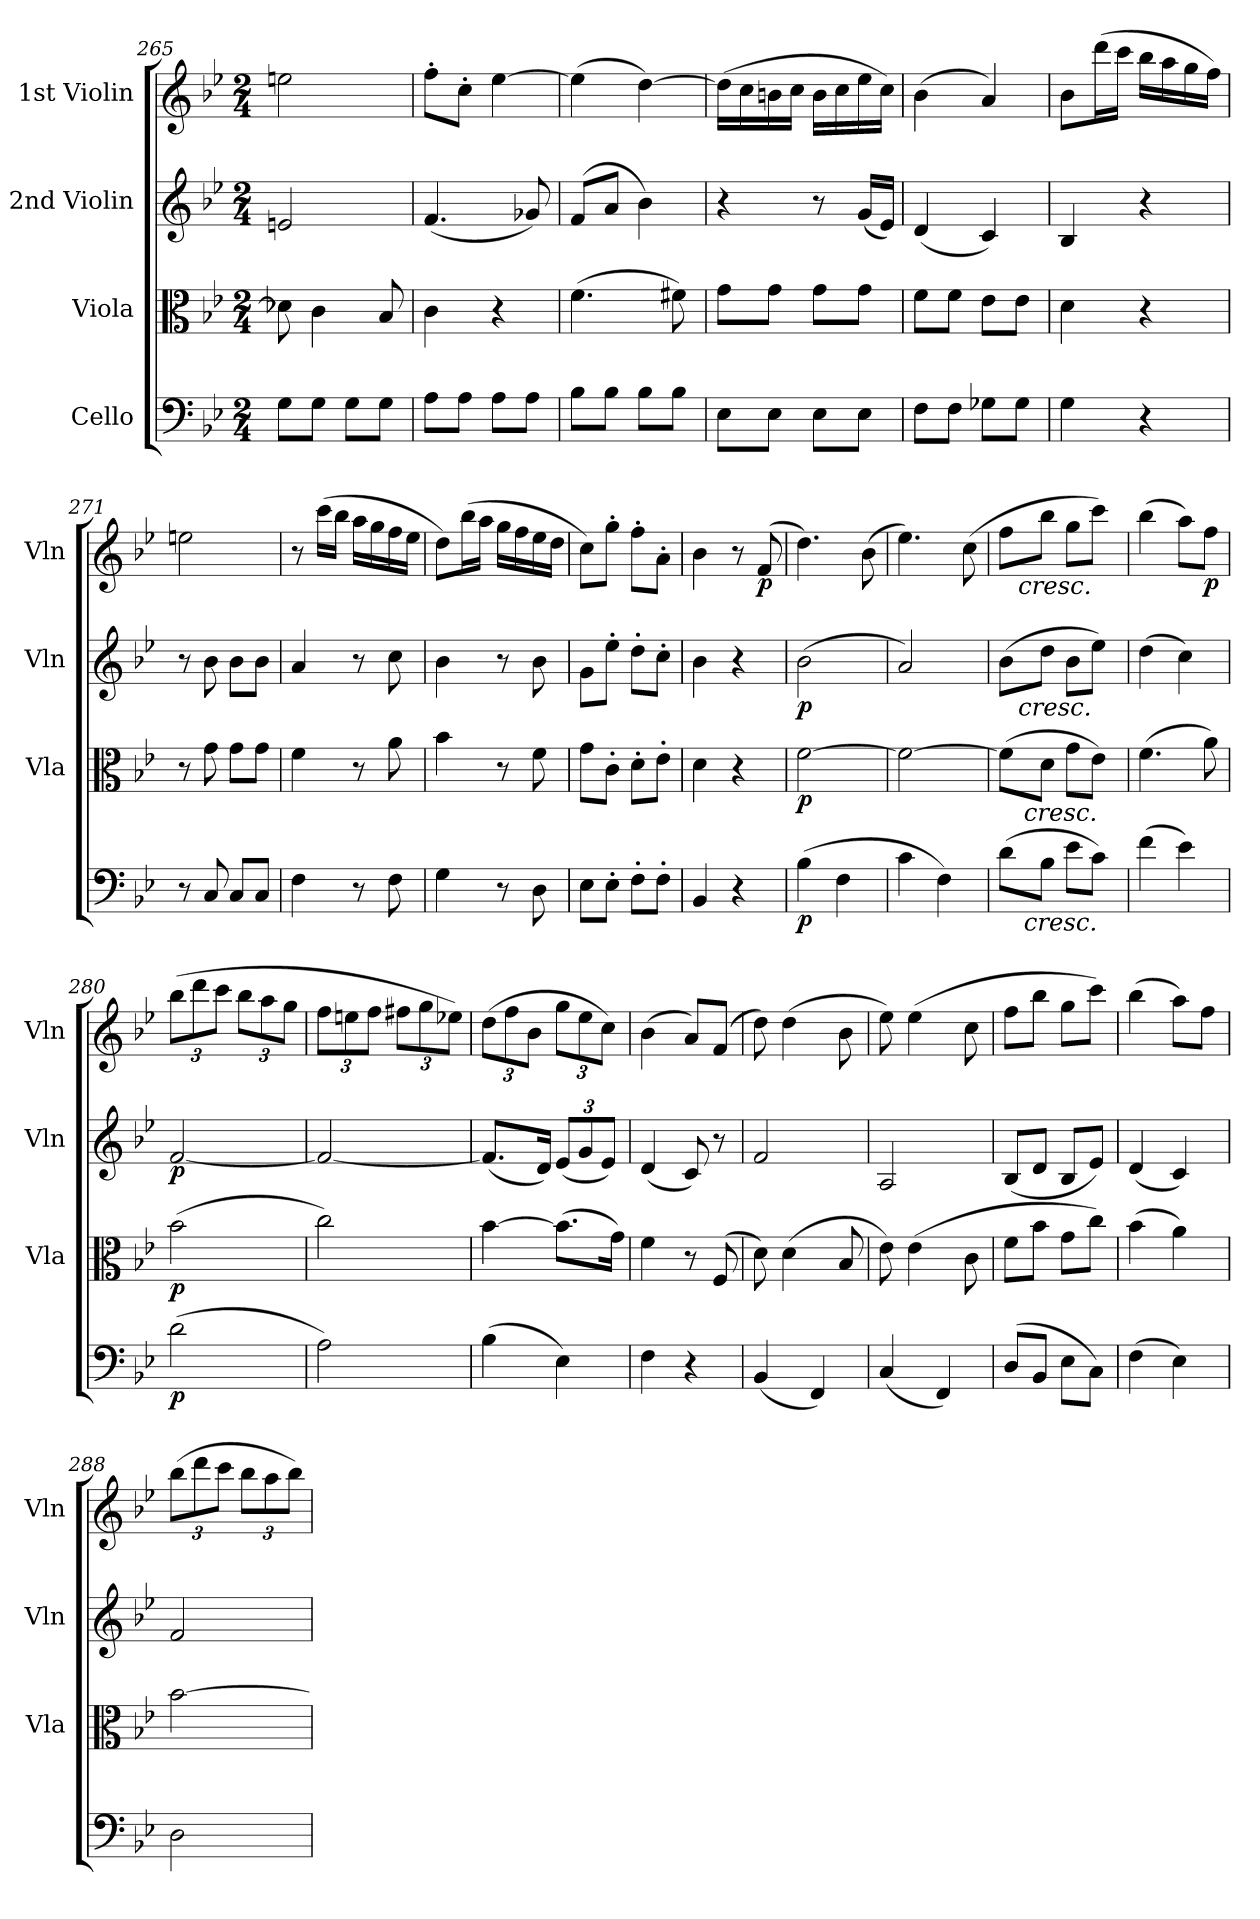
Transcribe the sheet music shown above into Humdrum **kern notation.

**kern	**dynam	**kern	**dynam	**kern	**dynam	**kern	**dynam
*part4	*part4	*part3	*part3	*part2	*part2	*part1	*part1
*staff4	*staff4	*staff3	*staff3	*staff2	*staff2	*staff1	*staff1
*I"Cello	*	*I"Viola	*	*I"2nd Violin	*	*I"1st Violin	*
*	*	*I'Vla	*	*I'Vln	*	*I'Vln	*
*clefF4	*	*clefC3	*	*clefG2	*	*clefG2	*
*k[b-e-]	*	*k[b-e-]	*	*k[b-e-]	*	*k[b-e-]	*
*B-:	*	*B-:	*	*B-:	*	*B-:	*
*M2/4	*	*M2/4	*	*M2/4	*	*M2/4	*
=265	=265	=265	=265	=265	=265	=265	=265
8G\L	.	8d-X\]	.	2en/	.	2een\	.
8G\J	.	4c\	.	.	.	.	.
8G\L	.	.	.	.	.	.	.
8G\J	.	8B-/	.	.	.	.	.
=266	=266	=266	=266	=266	=266	=266	=266
8A\L	.	4c\	.	(4.f/	.	8ff'>\L	.
8A\J	.	.	.	.	.	8cc'>\J	.
8A\L	.	4r	.	.	.	[4ee-\	.
8A\J	.	.	.	8g-X/)	.	.	.
=267	=267	=267	=267	=267	=267	=267	=267
8B-\L	.	(4.f\	.	(8f/L	.	(4ee-\]	.
8B-\J	.	.	.	8a/J	.	.	.
8B-\L	.	.	.	4b-\)	.	[4dd\)	.
8B-\J	.	8f#X\)	.	.	.	.	.
=268	=268	=268	=268	=268	=268	=268	=268
8E-\L	.	8g\L	.	4r	.	(16dd\LL]	.
.	.	.	.	.	.	16cc\	.
8E-\J	.	8g\J	.	.	.	16bn\	.
.	.	.	.	.	.	16cc\JJ	.
8E-\L	.	8g\L	.	8r	.	16b\LL	.
.	.	.	.	.	.	16cc\	.
8E-\J	.	8g\J	.	(16g/LL	.	16ee-\	.
.	.	.	.	16e-/JJ)	.	16cc\JJ)	.
=269	=269	=269	=269	=269	=269	=269	=269
8F\L	.	8f\L	.	(4d/	.	(4b-\	.
8F\J	.	8f\J	.	.	.	.	.
8G-X\L	.	8e-\L	.	4c/)	.	4a/)	.
8G-\J	.	8e-\J	.	.	.	.	.
=270	=270	=270	=270	=270	=270	=270	=270
4G\	.	4d\	.	4B-/	.	8b-\L	.
.	.	.	.	.	.	(16ddd\L	.
.	.	.	.	.	.	16ccc\JJ	.
4r	.	4r	.	4r	.	16bb-\LL	.
.	.	.	.	.	.	16aa\	.
.	.	.	.	.	.	16gg\	.
.	.	.	.	.	.	16ff\JJ)	.
=271	=271	=271	=271	=271	=271	=271	=271
8r	.	8r	.	8r	.	2een\	.
8C/	.	8g\	.	8b-\	.	.	.
8C/L	.	8g\L	.	8b-\L	.	.	.
8C/J	.	8g\J	.	8b-\J	.	.	.
=272	=272	=272	=272	=272	=272	=272	=272
4F\	.	4f\	.	4a/	.	8r	.
.	.	.	.	.	.	(16ccc\LL	.
.	.	.	.	.	.	16bb-\JJ	.
8r	.	8r	.	8r	.	16aa\LL	.
.	.	.	.	.	.	16gg\	.
8F\	.	8a\	.	8cc\	.	16ff\	.
.	.	.	.	.	.	16ee-\JJ	.
=273	=273	=273	=273	=273	=273	=273	=273
4G\	.	4b-\	.	4b-\	.	8dd\L)	.
.	.	.	.	.	.	(16bb-\L	.
.	.	.	.	.	.	16aa\JJ	.
8r	.	8r	.	8r	.	16gg\LL	.
.	.	.	.	.	.	16ff\	.
8D\	.	8f\	.	8b-\	.	16ee-\	.
.	.	.	.	.	.	16dd\JJ	.
=274	=274	=274	=274	=274	=274	=274	=274
8E-\L	.	8g\L	.	8g\L	.	8cc\L)	.
8E-'>\J	.	8c'>\J	.	8ee-'>\J	.	8gg'>\J	.
8F'>\L	.	8d'>\L	.	8dd'>\L	.	8ff'>\L	.
8F'>\J	.	8e-'>\J	.	8cc'>\J	.	8a'>\J	.
=275	=275	=275	=275	=275	=275	=275	=275
4BB-/	.	4d\	.	4b-\	.	4b-\	.
4r	.	4r	.	4r	.	8r	.
!	!	!	!	!	!	!	!LO:DY:b
.	.	.	.	.	.	(8f/	p
=276	=276	=276	=276	=276	=276	=276	=276
!	!LO:DY:b	!	!LO:DY:b	!	!LO:DY:b	!	!
(4B-\	p	[2f\	p	(2b-\	p	4.dd\)	.
4F\	.	.	.	.	.	.	.
.	.	.	.	.	.	(8b-\	.
=277	=277	=277	=277	=277	=277	=277	=277
4c\	.	2f\_	.	2a/)	.	4.ee-\)	.
4F\)	.	.	.	.	.	.	.
.	.	.	.	.	.	(8cc\	.
=278	=278	=278	=278	=278	=278	=278	=278
*^	*	*^	*	*^	*	*^	*
(8d\L	16ryy	.	(8f\L]	16ryy	.	(8b-\L	24ryy	.	8ff\L	24ryy	.
.	.	.	.	.	.	.	96ryy	.	.	96ryy	.
!	!	!	!	!	!	!	!	!	!	!LO:TX:b:i:t=cresc.	!
!	!	!	!	!	!	!	!LO:TX:b:i:t=cresc.	!	!	!	!
.	.	.	.	.	.	.	3ryy	.	.	3ryy	.
!	!	!	!	!LO:TX:b:i:t=cresc.	!	!	!	!	!	!	!
!	!LO:TX:b:i:t=cresc.	!	!	!	!	!	!	!	!	!	!
.	4..ryy	.	.	4..ryy	.	.	.	.	.	.	.
8B-\J	.	.	8d\J	.	.	8dd\J	.	.	8bb-\J	.	.
8e-\L	.	.	8g\L	.	.	8b-\L	.	.	8gg\L	.	.
8c\J)	.	.	8e-\J)	.	.	8ee-\J)	.	.	8ccc\J)	.	.
.	.	.	.	.	.	.	12ryy	.	.	12ryy	.
.	.	.	.	.	.	.	48.ryy	.	.	48.ryy	.
*v	*v	*	*	*	*	*v	*v	*	*v	*v	*
*	*	*v	*v	*	*	*	*	*
=279	=279	=279	=279	=279	=279	=279	=279
(4f\	.	(4.f\	.	(4dd\	.	(4bb-\	.
4e-\)	.	.	.	4cc\)	.	8aa\L)	.
!	!	!	!	!	!	!	!LO:DY:b
.	.	8a\)	.	.	.	8ff\J	p
=280	=280	=280	=280	=280	=280	=280	=280
!	!LO:DY:b	!	!LO:DY:b	!	!LO:DY:b	!	!
(2d\	p	(2b-\	p	[2f/	p	(12bb-\L	.
.	.	.	.	.	.	12ddd\	.
.	.	.	.	.	.	12ccc\J	.
.	.	.	.	.	.	12bb-\L	.
.	.	.	.	.	.	12aa\	.
.	.	.	.	.	.	12gg\J	.
=281	=281	=281	=281	=281	=281	=281	=281
2A\)	.	2cc\)	.	2f/_	.	12ff\L	.
.	.	.	.	.	.	12een\	.
.	.	.	.	.	.	12ff\J	.
.	.	.	.	.	.	12ff#X\L	.
.	.	.	.	.	.	12gg\	.
.	.	.	.	.	.	12ee-X\J)	.
=282	=282	=282	=282	=282	=282	=282	=282
(4B-\	.	[4b-\	.	(8.f/L]	.	(12dd\L	.
.	.	.	.	.	.	12ff\	.
.	.	.	.	.	.	12b-\J	.
.	.	.	.	16d/Jk)	.	.	.
4E-\)	.	(8.b-\L]	.	(12e-/L	.	12gg\L	.
.	.	.	.	12g/	.	12ee-\	.
.	.	.	.	12e-/J)	.	12cc\J)	.
.	.	16g\Jk)	.	.	.	.	.
=283	=283	=283	=283	=283	=283	=283	=283
4F\	.	4f\	.	(4d/	.	(4b-\	.
4r	.	8r	.	8c/)	.	8a/L)	.
.	.	(8F/	.	8r	.	(8f/J	.
=284	=284	=284	=284	=284	=284	=284	=284
(4BB-/	.	8d\)	.	2f/	.	8dd\)	.
.	.	(4d\	.	.	.	(4dd\	.
4FF/)	.	.	.	.	.	.	.
.	.	8B-/	.	.	.	8b-\	.
=285	=285	=285	=285	=285	=285	=285	=285
(4C/	.	8e-\)	.	2A/	.	8ee-\)	.
.	.	(4e-\	.	.	.	(4ee-\	.
4FF/)	.	.	.	.	.	.	.
.	.	8c\	.	.	.	8cc\	.
=286	=286	=286	=286	=286	=286	=286	=286
(8D/L	.	8f\L	.	(8B-/L	.	8ff\L	.
8BB-/J	.	8b-\J	.	8d/J	.	8bb-\J	.
8E-\L	.	8g\L	.	8B-/L	.	8gg\L	.
8C\J)	.	8cc\J)	.	8e-/J)	.	8ccc\J)	.
=287	=287	=287	=287	=287	=287	=287	=287
(4F\	.	(4b-\	.	(4d/	.	(4bb-\	.
4E-\)	.	4a\)	.	4c/)	.	8aa\L)	.
.	.	.	.	.	.	8ff\J	.
=288	=288	=288	=288	=288	=288	=288	=288
2D\	.	[2b-\	.	2f/	.	(12bb-\L	.
.	.	.	.	.	.	12ddd\	.
.	.	.	.	.	.	12ccc\J	.
.	.	.	.	.	.	12bb-\L	.
.	.	.	.	.	.	12aa\	.
.	.	.	.	.	.	12bb-\J)	.
=	=	=	=	=	=	=	=
*-	*-	*-	*-	*-	*-	*-	*-
